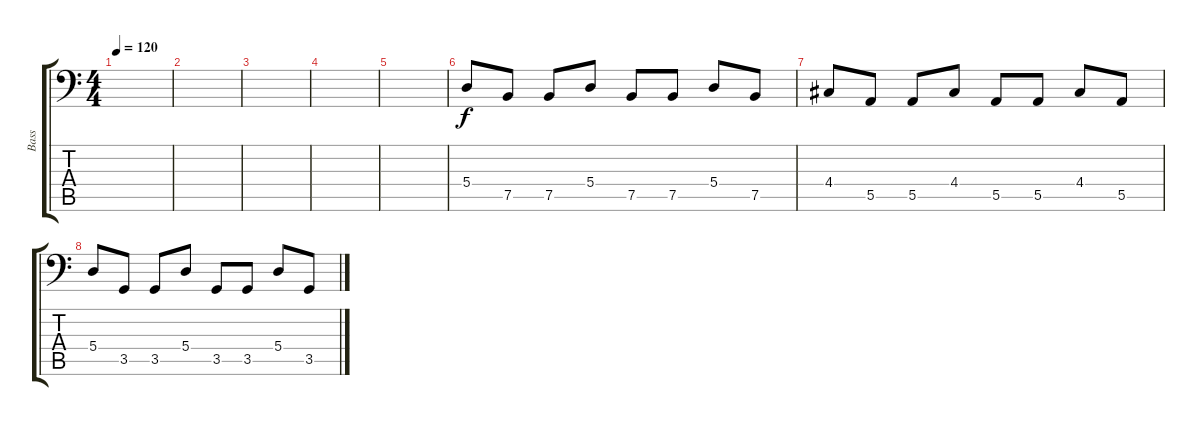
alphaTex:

\track ("Bass" "Bass") {instrument fretlessbass}
\staff {score tabs}
\tuning (C3 G2 D2 A1 E1 B0) {hide}
\ts (4 4)
\tempo 120
\clef f4
\ks c
|
|
|
|
|
5.4.8 7.5.8 7.5.8 5.4.8 7.5.8 7.5.8 5.4.8 7.5.8 |
4.4.8 5.5.8 5.5.8 4.4.8 5.5.8 5.5.8 4.4.8 5.5.8 |
5.4.8 3.5.8 3.5.8 5.4.8 3.5.8 3.5.8 5.4.8 3.5.8
